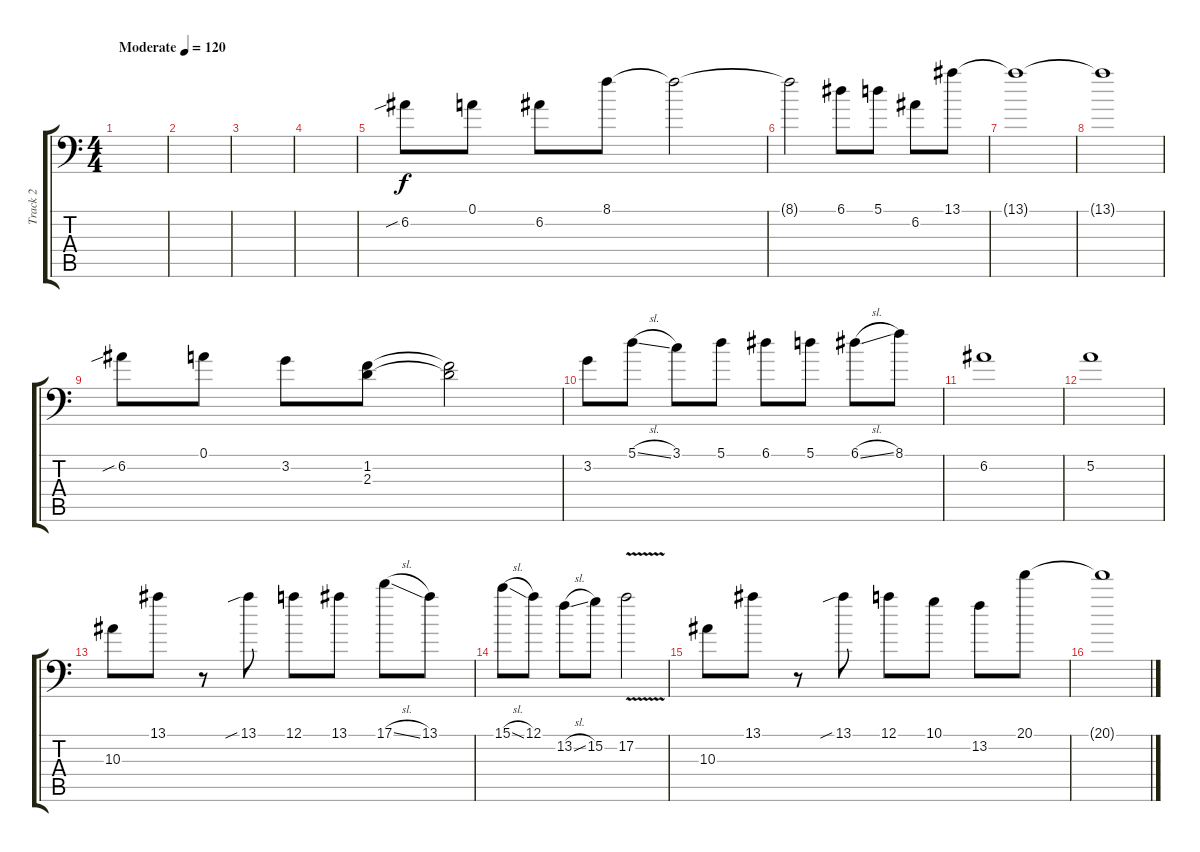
\track ("Track 2" "Track 2") {instrument electricguitarjazz}
\staff {score tabs}
\tuning (A3 E3 C3 G2 D2 A1) {hide}
\ts (4 4)
\tempo (120 "Moderate")
\clef f4
\ks c
|
|
|
|
6.2{sib}.8 0.1.8 6.2.8 8.1.8 8.1{t}.2 |
8.1{t}.2 6.1.8 5.1.8 6.2.8 13.1.8 |
13.1{t}.1 |
13.1{t}.1 |
6.2{sib}.8 0.1.8 3.2.8 (1.2 2.3).8 (1.2{t} 2.3{t}).2 |
3.2.8 5.1{sl}.8 3.1.8 5.1.8 6.1.8 5.1.8 6.1{sl}.8 8.1.8 |
6.2.1 |
5.2.1 |
10.3.8 13.1.8 r.8 13.1{sib}.8 12.1.8 13.1.8 17.1{sl}.8 13.1.8 |
15.1{sl}.8 12.1.8 13.2{sl}.8 15.2.8 17.2{v}.2 |
10.3.8 13.1.8 r.8 13.1{sib}.8 12.1.8 10.1.8 13.2.8 20.1.8 |
20.1{t}.1
